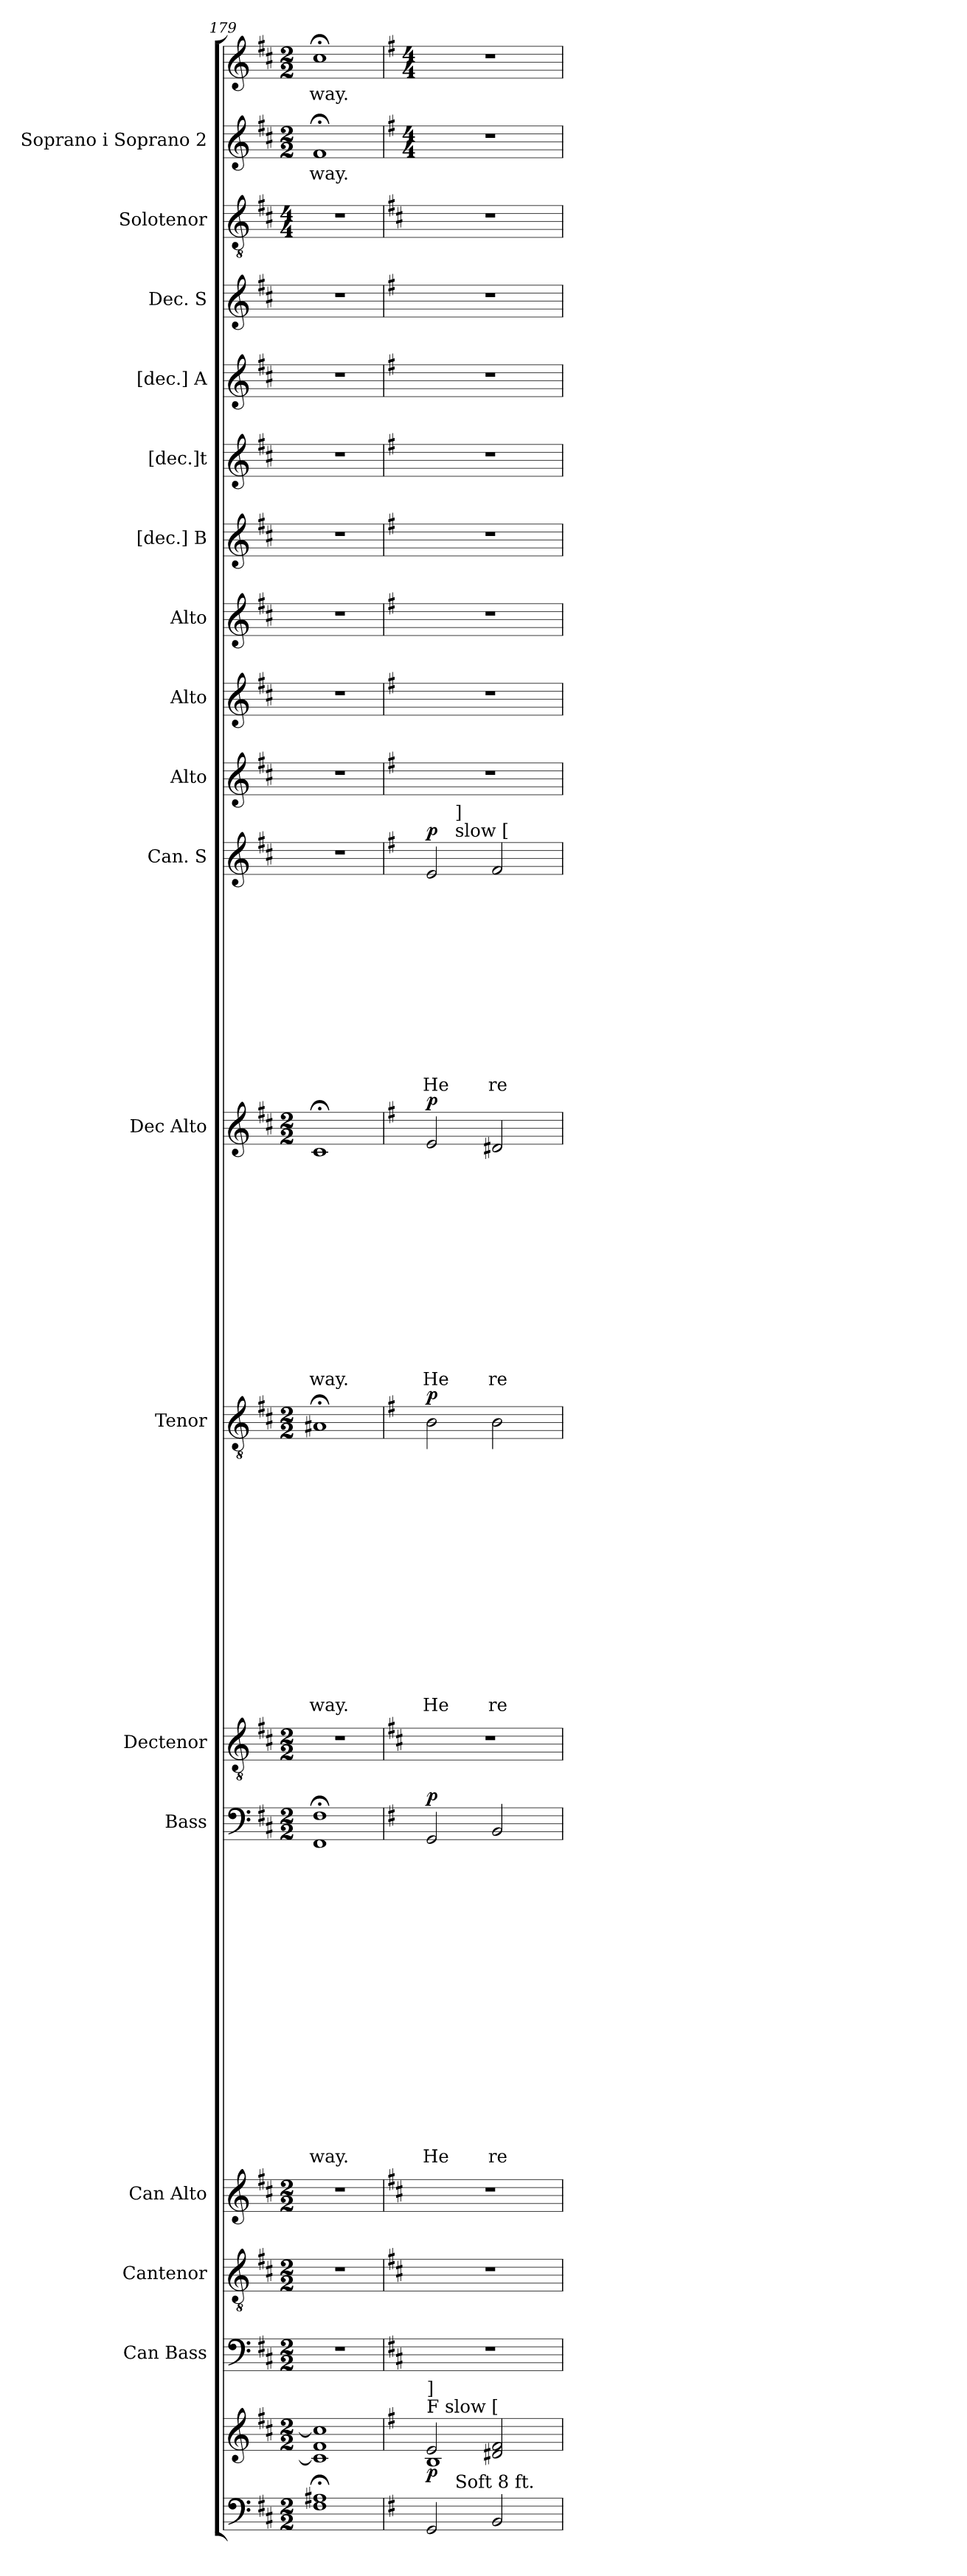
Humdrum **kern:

**kern	**kern	**dynam	**kern	**kern	**kern	**kern	**text	**text	**text	**text	**text	**text	**text	**text	**text	**text	**text	**text	**text	**text	**text	**text	**text	**text	**dynam	**kern	**kern	**text	**text	**text	**text	**text	**text	**text	**text	**text	**text	**text	**text	**text	**text	**text	**dynam	**kern	**text	**text	**text	**text	**text	**text	**text	**text	**text	**text	**text	**text	**text	**dynam	**kern	**text	**text	**text	**text	**text	**text	**text	**text	**text	**text	**text	**text	**dynam	**kern	**kern	**kern	**kern	**kern	**kern	**kern	**kern	**kern	**text	**kern	**text
*part19	*part18	*part18	*part17	*part16	*part15	*part14	*part14	*part14	*part14	*part14	*part14	*part14	*part14	*part14	*part14	*part14	*part14	*part14	*part14	*part14	*part14	*part14	*part14	*part14	*part14	*part13	*part12	*part12	*part12	*part12	*part12	*part12	*part12	*part12	*part12	*part12	*part12	*part12	*part12	*part12	*part12	*part12	*part12	*part11	*part11	*part11	*part11	*part11	*part11	*part11	*part11	*part11	*part11	*part11	*part11	*part11	*part11	*part11	*part10	*part10	*part10	*part10	*part10	*part10	*part10	*part10	*part10	*part10	*part10	*part10	*part10	*part10	*part9	*part8	*part7	*part6	*part5	*part4	*part3	*part2	*part1	*part1	*part1	*part1
*staff20	*staff19	*staff19	*staff18	*staff17	*staff16	*staff15	*staff15	*staff15	*staff15	*staff15	*staff15	*staff15	*staff15	*staff15	*staff15	*staff15	*staff15	*staff15	*staff15	*staff15	*staff15	*staff15	*staff15	*staff15	*staff15	*staff14	*staff13	*staff13	*staff13	*staff13	*staff13	*staff13	*staff13	*staff13	*staff13	*staff13	*staff13	*staff13	*staff13	*staff13	*staff13	*staff13	*staff13	*staff12	*staff12	*staff12	*staff12	*staff12	*staff12	*staff12	*staff12	*staff12	*staff12	*staff12	*staff12	*staff12	*staff12	*staff12	*staff11	*staff11	*staff11	*staff11	*staff11	*staff11	*staff11	*staff11	*staff11	*staff11	*staff11	*staff11	*staff11	*staff11	*staff10	*staff9	*staff8	*staff7	*staff6	*staff5	*staff4	*staff3	*staff2	*staff2	*staff1	*staff1
*	*	*	*I"Can Bass	*I"Cantenor	*I"Can Alto	*I"Bass	*	*	*	*	*	*	*	*	*	*	*	*	*	*	*	*	*	*	*	*I"Dectenor	*I"Tenor	*	*	*	*	*	*	*	*	*	*	*	*	*	*	*	*	*I"Dec Alto	*	*	*	*	*	*	*	*	*	*	*	*	*	*	*I"Can. S	*	*	*	*	*	*	*	*	*	*	*	*	*	*I"Alto	*I"Alto	*I"Alto	*I"[dec.] B	*I"[dec.]t	*I"[dec.] A	*I"Dec. S	*I"Solotenor	*I"Soprano i Soprano 2	*	*	*
*	*	*	*	*	*I'Can Alto	*I'Bass	*	*	*	*	*	*	*	*	*	*	*	*	*	*	*	*	*	*	*	*I'Dectenor	*	*	*	*	*	*	*	*	*	*	*	*	*	*	*	*	*	*I'Dec Alto	*	*	*	*	*	*	*	*	*	*	*	*	*	*	*	*	*	*	*	*	*	*	*	*	*	*	*	*	*	*	*	*	*	*	*	*	*I'Si	*	*	*
*clefF4	*clefG2	*	*clefF4	*clefGv2	*clefG2	*clefF4	*	*	*	*	*	*	*	*	*	*	*	*	*	*	*	*	*	*	*	*clefGv2	*clefGv2	*	*	*	*	*	*	*	*	*	*	*	*	*	*	*	*	*clefG2	*	*	*	*	*	*	*	*	*	*	*	*	*	*	*clefG2	*	*	*	*	*	*	*	*	*	*	*	*	*	*clefG2	*clefG2	*clefG2	*clefG2	*clefG2	*clefG2	*clefG2	*clefGv2	*clefG2	*	*clefG2	*
*k[f#c#]	*k[f#c#]	*	*k[f#c#]	*k[f#c#]	*k[f#c#]	*k[f#c#]	*	*	*	*	*	*	*	*	*	*	*	*	*	*	*	*	*	*	*	*k[f#c#]	*k[f#c#]	*	*	*	*	*	*	*	*	*	*	*	*	*	*	*	*	*k[f#c#]	*	*	*	*	*	*	*	*	*	*	*	*	*	*	*k[f#c#]	*	*	*	*	*	*	*	*	*	*	*	*	*	*k[f#c#]	*k[f#c#]	*k[f#c#]	*k[f#c#]	*k[f#c#]	*k[f#c#]	*k[f#c#]	*k[f#c#]	*k[f#c#]	*	*k[f#c#]	*
*D:	*D:	*	*D:	*D:	*D:	*D:	*	*	*	*	*	*	*	*	*	*	*	*	*	*	*	*	*	*	*	*D:	*D:	*	*	*	*	*	*	*	*	*	*	*	*	*	*	*	*	*D:	*	*	*	*	*	*	*	*	*	*	*	*	*	*	*D:	*	*	*	*	*	*	*	*	*	*	*	*	*	*D:	*D:	*D:	*D:	*D:	*D:	*D:	*D:	*D:	*	*D:	*
*M2/2	*M2/2	*	*M2/2	*M2/2	*M2/2	*M2/2	*	*	*	*	*	*	*	*	*	*	*	*	*	*	*	*	*	*	*	*M2/2	*M2/2	*	*	*	*	*	*	*	*	*	*	*	*	*	*	*	*	*M2/2	*	*	*	*	*	*	*	*	*	*	*	*	*	*	*	*	*	*	*	*	*	*	*	*	*	*	*	*	*	*	*	*	*	*	*	*M4/4	*M2/2	*	*M2/2	*
=179	=179	=179	=179	=179	=179	=179	=179	=179	=179	=179	=179	=179	=179	=179	=179	=179	=179	=179	=179	=179	=179	=179	=179	=179	=179	=179	=179	=179	=179	=179	=179	=179	=179	=179	=179	=179	=179	=179	=179	=179	=179	=179	=179	=179	=179	=179	=179	=179	=179	=179	=179	=179	=179	=179	=179	=179	=179	=179	=179	=179	=179	=179	=179	=179	=179	=179	=179	=179	=179	=179	=179	=179	=179	=179	=179	=179	=179	=179	=179	=179	=179	=179	=179	=179
!	!	!	!	!	!	!	!	!	!	!	!	!	!	!	!	!	!	!	!	!	!	!	!	!LO:LY:b	!	!	!	!	!	!	!	!	!	!	!	!	!	!	!	!	!	!LO:LY:b	!	!	!	!	!	!	!	!	!	!	!	!	!	!	!LO:LY:b	!	!	!	!	!	!	!	!	!	!	!	!	!	!	!	!	!	!	!	!	!	!	!	!	!LO:LY:b	!	!LO:LY:b
1F#;< 1A#X;<	1c#] 1f# 1cc#]	.	1r	1r	1r	1FF#; 1F#;	.	.	.	.	.	.	.	.	.	.	.	.	.	.	.	.	.	-way.	.	1r	1A#X;	.	.	.	.	.	.	.	.	.	.	.	.	.	.	-way.	.	1c#;	.	.	.	.	.	.	.	.	.	.	.	.	-way.	.	1r	.	.	.	.	.	.	.	.	.	.	.	.	.	1r	1r	1r	1r	1r	1r	1r	1r	1f#;	way.	1cc#;<	-way.
!!LO:LB:g=z
=180	=180	=180	=180	=180	=180	=180	=180	=180	=180	=180	=180	=180	=180	=180	=180	=180	=180	=180	=180	=180	=180	=180	=180	=180	=180	=180	=180	=180	=180	=180	=180	=180	=180	=180	=180	=180	=180	=180	=180	=180	=180	=180	=180	=180	=180	=180	=180	=180	=180	=180	=180	=180	=180	=180	=180	=180	=180	=180	=180	=180	=180	=180	=180	=180	=180	=180	=180	=180	=180	=180	=180	=180	=180	=180	=180	=180	=180	=180	=180	=180	=180	=180	=180	=180
*k[f#]	*k[f#]	*	*	*	*	*k[f#]	*	*	*	*	*	*	*	*	*	*	*	*	*	*	*	*	*	*	*	*	*k[f#]	*	*	*	*	*	*	*	*	*	*	*	*	*	*	*	*	*k[f#]	*	*	*	*	*	*	*	*	*	*	*	*	*	*	*k[f#]	*	*	*	*	*	*	*	*	*	*	*	*	*	*k[f#]	*k[f#]	*k[f#]	*k[f#]	*k[f#]	*k[f#]	*k[f#]	*	*k[f#]	*	*k[f#]	*
*G:	*G:	*	*	*	*	*G:	*	*	*	*	*	*	*	*	*	*	*	*	*	*	*	*	*	*	*	*	*G:	*	*	*	*	*	*	*	*	*	*	*	*	*	*	*	*	*G:	*	*	*	*	*	*	*	*	*	*	*	*	*	*	*G:	*	*	*	*	*	*	*	*	*	*	*	*	*	*G:	*G:	*G:	*G:	*G:	*G:	*G:	*	*G:	*	*G:	*
*	*	*	*	*	*	*	*	*	*	*	*	*	*	*	*	*	*	*	*	*	*	*	*	*	*	*	*	*	*	*	*	*	*	*	*	*	*	*	*	*	*	*	*	*	*	*	*	*	*	*	*	*	*	*	*	*	*	*	*	*	*	*	*	*	*	*	*	*	*	*	*	*	*	*	*	*	*	*	*	*	*M4/4	*	*M4/4	*
*	*MM132	*	*	*	*	*	*	*	*	*	*	*	*	*	*	*	*	*	*	*	*	*	*	*	*	*	*	*	*	*	*	*	*	*	*	*	*	*	*	*	*	*	*	*	*	*	*	*	*	*	*	*	*	*	*	*	*	*	*	*	*	*	*	*	*	*	*	*	*	*	*	*	*	*	*	*	*	*	*	*	*	*	*	*
*	*^	*	*	*	*	*	*	*	*	*	*	*	*	*	*	*	*	*	*	*	*	*	*	*	*	*	*	*	*	*	*	*	*	*	*	*	*	*	*	*	*	*	*	*	*	*	*	*	*	*	*	*	*	*	*	*	*	*	*	*	*	*	*	*	*	*	*	*	*	*	*	*	*	*	*	*	*	*	*	*	*	*	*	*
!	!	!	!	!	!	!	!	!	!	!	!	!	!	!	!	!	!	!	!	!	!	!	!	!	!	!	!	!	!	!	!	!	!	!	!	!	!	!	!	!	!	!	!	!	!	!	!	!	!	!	!	!	!	!	!	!	!	!	!	!LO:TX:a:t=F	!	!	!	!	!	!	!	!	!	!	!	!	!	!	!	!	!	!	!	!	!	!	!	!	!
!	!LO:TX:a:t=F slow [	!	!	!	!	!	!	!	!	!	!	!	!	!	!	!	!	!	!	!	!	!	!	!	!	!	!	!	!	!	!	!	!	!	!	!	!	!	!	!	!	!	!	!	!	!	!	!	!	!	!	!	!	!	!	!	!	!	!	!	!	!	!	!	!	!	!	!	!	!	!	!	!	!	!	!	!	!	!	!	!	!	!	!	!
!	!LO:TX:a:t=]	!	!	!	!	!	!	!	!	!	!	!	!	!	!	!	!	!	!	!	!	!	!	!	!	!	!	!	!	!	!	!	!	!	!	!	!	!	!	!	!	!	!	!	!	!	!	!	!	!	!	!	!	!	!	!	!	!	!	!	!	!	!	!	!	!	!	!	!	!	!	!	!	!	!	!	!	!	!	!	!	!	!	!	!
!	!	!	!LO:DY:b	!	!	!	!	!	!	!	!	!	!	!	!	!	!	!	!	!	!	!	!	!	!LO:LY:b	!LO:DY:b	!	!	!	!	!	!	!	!	!	!	!	!	!	!	!	!	!LO:LY:b	!LO:DY:b	!	!	!	!	!	!	!	!	!	!	!	!	!	!LO:LY:b	!LO:DY:b	!	!	!	!	!	!	!	!	!	!	!	!	!LO:LY:b	!LO:DY:a	!	!	!	!	!	!	!	!	!	!	!	!
*^	*	*	*	*	*	*	*	*	*	*	*	*	*	*	*	*	*	*	*	*	*	*	*	*	*	*	*	*	*	*	*	*	*	*	*	*	*	*	*	*	*	*	*	*	*	*	*	*	*	*	*	*	*	*	*	*	*	*	*	*^	*	*	*	*	*	*	*	*	*	*	*	*	*	*	*	*	*	*	*	*	*	*	*	*	*
2GG/	8ryy	2e/	1B	p	1r	1r	1r	2GG/	.	.	.	.	.	.	.	.	.	.	.	.	.	.	.	.	.	He	p	1r	2B\	.	.	.	.	.	.	.	.	.	.	.	.	.	.	He	p	2e/	.	.	.	.	.	.	.	.	.	.	.	.	He	p	2e/	8ryy	.	.	.	.	.	.	.	.	.	.	.	He	p	1r	1r	1r	1r	1r	1r	1r	1r	1r	.	1r	.
.	32ryy	.	.	.	.	.	.	.	.	.	.	.	.	.	.	.	.	.	.	.	.	.	.	.	.	.	.	.	.	.	.	.	.	.	.	.	.	.	.	.	.	.	.	.	.	.	.	.	.	.	.	.	.	.	.	.	.	.	.	.	.	32ryy	.	.	.	.	.	.	.	.	.	.	.	.	.	.	.	.	.	.	.	.	.	.	.	.	.
*	*	*	*	*	*	*	*	*	*	*	*	*	*	*	*	*	*	*	*	*	*	*	*	*	*	*	*	*	*	*	*	*	*	*	*	*	*	*	*	*	*	*	*	*	*	*	*	*	*	*	*	*	*	*	*	*	*	*	*	*	*MM132	*	*	*	*	*	*	*	*	*	*	*	*	*	*	*	*	*	*	*	*	*	*	*	*	*	*
!	!	!	!	!	!	!	!	!	!	!	!	!	!	!	!	!	!	!	!	!	!	!	!	!	!	!	!	!	!	!	!	!	!	!	!	!	!	!	!	!	!	!	!	!	!	!	!	!	!	!	!	!	!	!	!	!	!	!	!	!	!	!LO:TX:a:t=slow [	!	!	!	!	!	!	!	!	!	!	!	!	!	!	!	!	!	!	!	!	!	!	!	!	!
!	!	!	!	!	!	!	!	!	!	!	!	!	!	!	!	!	!	!	!	!	!	!	!	!	!	!	!	!	!	!	!	!	!	!	!	!	!	!	!	!	!	!	!	!	!	!	!	!	!	!	!	!	!	!	!	!	!	!	!	!	!	!LO:TX:a:t=]	!	!	!	!	!	!	!	!	!	!	!	!	!	!	!	!	!	!	!	!	!	!	!	!	!
!	!LO:TX:a:t=Soft 8 ft.	!	!	!	!	!	!	!	!	!	!	!	!	!	!	!	!	!	!	!	!	!	!	!	!	!	!	!	!	!	!	!	!	!	!	!	!	!	!	!	!	!	!	!	!	!	!	!	!	!	!	!	!	!	!	!	!	!	!	!	!	!	!	!	!	!	!	!	!	!	!	!	!	!	!	!	!	!	!	!	!	!	!	!	!	!	!
.	2ryy	.	.	.	.	.	.	.	.	.	.	.	.	.	.	.	.	.	.	.	.	.	.	.	.	.	.	.	.	.	.	.	.	.	.	.	.	.	.	.	.	.	.	.	.	.	.	.	.	.	.	.	.	.	.	.	.	.	.	.	.	2ryy	.	.	.	.	.	.	.	.	.	.	.	.	.	.	.	.	.	.	.	.	.	.	.	.	.
!	!	!	!	!	!	!	!	!	!	!	!	!	!	!	!	!	!	!	!	!	!	!	!	!	!	!LO:LY:b	!	!	!	!	!	!	!	!	!	!	!	!	!	!	!	!	!	!LO:LY:b	!	!	!	!	!	!	!	!	!	!	!	!	!	!	!LO:LY:b	!	!	!	!	!	!	!	!	!	!	!	!	!	!	!LO:LY:b	!	!	!	!	!	!	!	!	!	!	!	!	!
2BB/	.	2d#X/ 2f#/	.	.	.	.	.	2BB/	.	.	.	.	.	.	.	.	.	.	.	.	.	.	.	.	.	re-	.	.	2B\	.	.	.	.	.	.	.	.	.	.	.	.	.	.	re-	.	2d#X/	.	.	.	.	.	.	.	.	.	.	.	.	re-	.	2f#/	.	.	.	.	.	.	.	.	.	.	.	.	re-	.	.	.	.	.	.	.	.	.	.	.	.	.
.	4ryy	.	.	.	.	.	.	.	.	.	.	.	.	.	.	.	.	.	.	.	.	.	.	.	.	.	.	.	.	.	.	.	.	.	.	.	.	.	.	.	.	.	.	.	.	.	.	.	.	.	.	.	.	.	.	.	.	.	.	.	.	4ryy	.	.	.	.	.	.	.	.	.	.	.	.	.	.	.	.	.	.	.	.	.	.	.	.	.
.	16.ryy	.	.	.	.	.	.	.	.	.	.	.	.	.	.	.	.	.	.	.	.	.	.	.	.	.	.	.	.	.	.	.	.	.	.	.	.	.	.	.	.	.	.	.	.	.	.	.	.	.	.	.	.	.	.	.	.	.	.	.	.	16.ryy	.	.	.	.	.	.	.	.	.	.	.	.	.	.	.	.	.	.	.	.	.	.	.	.	.
*v	*v	*	*	*	*	*	*	*	*	*	*	*	*	*	*	*	*	*	*	*	*	*	*	*	*	*	*	*	*	*	*	*	*	*	*	*	*	*	*	*	*	*	*	*	*	*	*	*	*	*	*	*	*	*	*	*	*	*	*	*	*v	*v	*	*	*	*	*	*	*	*	*	*	*	*	*	*	*	*	*	*	*	*	*	*	*	*	*
*	*v	*v	*	*	*	*	*	*	*	*	*	*	*	*	*	*	*	*	*	*	*	*	*	*	*	*	*	*	*	*	*	*	*	*	*	*	*	*	*	*	*	*	*	*	*	*	*	*	*	*	*	*	*	*	*	*	*	*	*	*	*	*	*	*	*	*	*	*	*	*	*	*	*	*	*	*	*	*	*	*	*	*	*	*	*
=	=	=	=	=	=	=	=	=	=	=	=	=	=	=	=	=	=	=	=	=	=	=	=	=	=	=	=	=	=	=	=	=	=	=	=	=	=	=	=	=	=	=	=	=	=	=	=	=	=	=	=	=	=	=	=	=	=	=	=	=	=	=	=	=	=	=	=	=	=	=	=	=	=	=	=	=	=	=	=	=	=	=	=	=
*-	*-	*-	*-	*-	*-	*-	*-	*-	*-	*-	*-	*-	*-	*-	*-	*-	*-	*-	*-	*-	*-	*-	*-	*-	*-	*-	*-	*-	*-	*-	*-	*-	*-	*-	*-	*-	*-	*-	*-	*-	*-	*-	*-	*-	*-	*-	*-	*-	*-	*-	*-	*-	*-	*-	*-	*-	*-	*-	*-	*-	*-	*-	*-	*-	*-	*-	*-	*-	*-	*-	*-	*-	*-	*-	*-	*-	*-	*-	*-	*-	*-	*-	*-	*-
